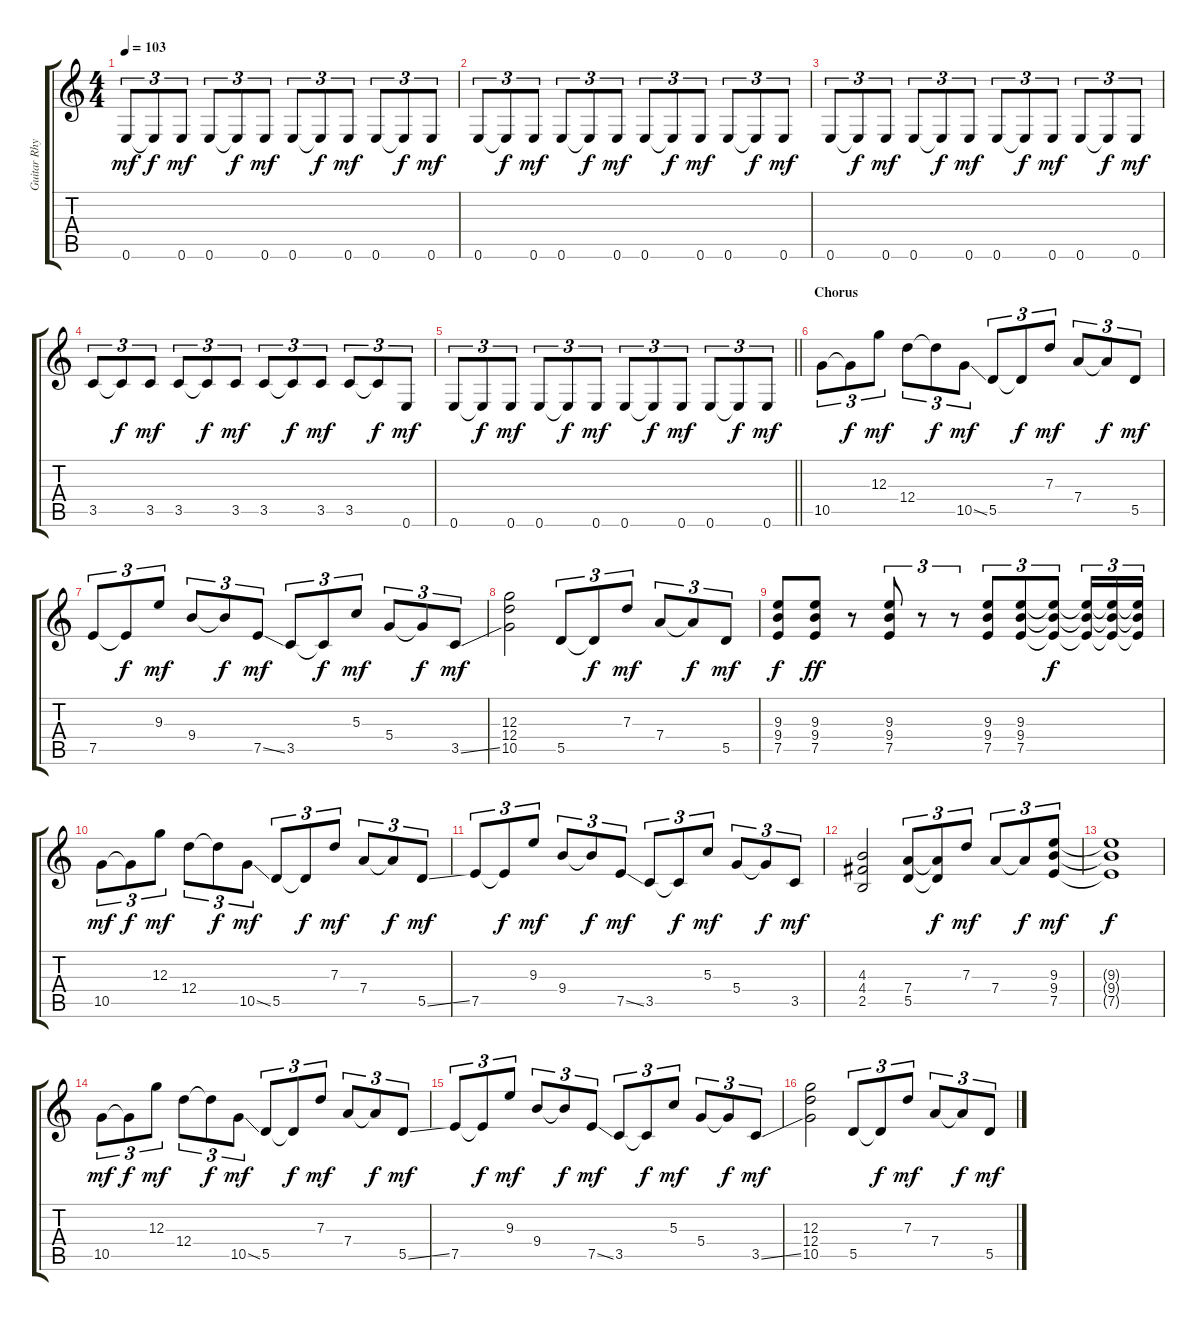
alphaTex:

\track ("Guitar Rhythm" "Guitar Rhy") {instrument overdrivenguitar}
\staff {score tabs}
\tuning (E4 B3 G3 D3 A2 E2) {hide}
\ts (4 4)
\tempo 103
\clef g2
\ks c
0.6.8{tu (3 2) dy mf} 0.6{t}.8{tu (3 2) dy f} 0.6.8{tu (3 2) dy mf} 0.6.8{tu (3 2)} 0.6{t}.8{tu (3 2) dy f} 0.6.8{tu (3 2) dy mf} 0.6.8{tu (3 2)} 0.6{t}.8{tu (3 2) dy f} 0.6.8{tu (3 2) dy mf} 0.6.8{tu (3 2)} 0.6{t}.8{tu (3 2) dy f} 0.6.8{tu (3 2) dy mf} |
0.6.8{tu (3 2)} 0.6{t}.8{tu (3 2) dy f} 0.6.8{tu (3 2) dy mf} 0.6.8{tu (3 2)} 0.6{t}.8{tu (3 2) dy f} 0.6.8{tu (3 2) dy mf} 0.6.8{tu (3 2)} 0.6{t}.8{tu (3 2) dy f} 0.6.8{tu (3 2) dy mf} 0.6.8{tu (3 2)} 0.6{t}.8{tu (3 2) dy f} 0.6.8{tu (3 2) dy mf} |
0.6.8{tu (3 2)} 0.6{t}.8{tu (3 2) dy f} 0.6.8{tu (3 2) dy mf} 0.6.8{tu (3 2)} 0.6{t}.8{tu (3 2) dy f} 0.6.8{tu (3 2) dy mf} 0.6.8{tu (3 2)} 0.6{t}.8{tu (3 2) dy f} 0.6.8{tu (3 2) dy mf} 0.6.8{tu (3 2)} 0.6{t}.8{tu (3 2) dy f} 0.6.8{tu (3 2) dy mf} |
3.5.8{tu (3 2)} 3.5{t}.8{tu (3 2) dy f} 3.5.8{tu (3 2) dy mf} 3.5.8{tu (3 2)} 3.5{t}.8{tu (3 2) dy f} 3.5.8{tu (3 2) dy mf} 3.5.8{tu (3 2)} 3.5{t}.8{tu (3 2) dy f} 3.5.8{tu (3 2) dy mf} 3.5.8{tu (3 2)} 3.5{t}.8{tu (3 2) dy f} 0.6.8{tu (3 2) dy mf} |
\barLineRight lightlight
0.6.8{tu (3 2)} 0.6{t}.8{tu (3 2) dy f} 0.6.8{tu (3 2) dy mf} 0.6.8{tu (3 2)} 0.6{t}.8{tu (3 2) dy f} 0.6.8{tu (3 2) dy mf} 0.6.8{tu (3 2)} 0.6{t}.8{tu (3 2) dy f} 0.6.8{tu (3 2) dy mf} 0.6.8{tu (3 2)} 0.6{t}.8{tu (3 2) dy f} 0.6.8{tu (3 2) dy mf} |
\section ("" "Chorus")
10.5.8{tu (3 2)} 10.5{t}.8{tu (3 2) dy f} 12.3.8{tu (3 2) dy mf} 12.4.8{tu (3 2)} 12.4{t}.8{tu (3 2) dy f} 10.5{ss}.8{tu (3 2) dy mf} 5.5.8{tu (3 2)} 5.5{t}.8{tu (3 2) dy f} 7.3.8{tu (3 2) dy mf} 7.4.8{tu (3 2)} 7.4{t}.8{tu (3 2) dy f} 5.5.8{tu (3 2) dy mf} |
7.5.8{tu (3 2)} 7.5{t}.8{tu (3 2) dy f} 9.3.8{tu (3 2) dy mf} 9.4.8{tu (3 2)} 9.4{t}.8{tu (3 2) dy f} 7.5{ss}.8{tu (3 2) dy mf} 3.5.8{tu (3 2)} 3.5{t}.8{tu (3 2) dy f} 5.3.8{tu (3 2) dy mf} 5.4.8{tu (3 2)} 5.4{t}.8{tu (3 2) dy f} 3.5{ss}.8{tu (3 2) dy mf} |
(12.3 12.4 10.5).2 5.5.8{tu (3 2)} 5.5{t}.8{tu (3 2) dy f} 7.3.8{tu (3 2) dy mf} 7.4.8{tu (3 2)} 7.4{t}.8{tu (3 2) dy f} 5.5.8{tu (3 2) dy mf} |
(9.3 9.4 7.5).8{dy f} (9.3 9.4 7.5).8{dy ff} r.8 (9.3 9.4 7.5).8{tu (3 2)} r.8{tu (3 2)} r.8{tu (3 2)} (9.3 9.4 7.5).8{tu (3 2)} (9.3 9.4 7.5).8{tu (3 2)} (9.3{t} 9.4{t} 7.5{t}).8{tu (3 2) dy f} (9.3{t} 9.4{t} 7.5{t}).16{tu (3 2)} (9.3{t} 9.4{t} 7.5{t}).16{tu (3 2)} (9.3{t} 9.4{t} 7.5{t}).16{tu (3 2)} |
10.5.8{tu (3 2) dy mf} 10.5{t}.8{tu (3 2) dy f} 12.3.8{tu (3 2) dy mf} 12.4.8{tu (3 2)} 12.4{t}.8{tu (3 2) dy f} 10.5{ss}.8{tu (3 2) dy mf} 5.5.8{tu (3 2)} 5.5{t}.8{tu (3 2) dy f} 7.3.8{tu (3 2) dy mf} 7.4.8{tu (3 2)} 7.4{t}.8{tu (3 2) dy f} 5.5{ss}.8{tu (3 2) dy mf} |
7.5.8{tu (3 2)} 7.5{t}.8{tu (3 2) dy f} 9.3.8{tu (3 2) dy mf} 9.4.8{tu (3 2)} 9.4{t}.8{tu (3 2) dy f} 7.5{ss}.8{tu (3 2) dy mf} 3.5.8{tu (3 2)} 3.5{t}.8{tu (3 2) dy f} 5.3.8{tu (3 2) dy mf} 5.4.8{tu (3 2)} 5.4{t}.8{tu (3 2) dy f} 3.5.8{tu (3 2) dy mf} |
(4.3 4.4 2.5).2 (7.4 5.5).8{tu (3 2)} (7.4{t} 5.5{t}).8{tu (3 2) dy f} 7.3.8{tu (3 2) dy mf} 7.4.8{tu (3 2)} 7.4{t}.8{tu (3 2) dy f} (9.3 9.4 7.5).8{tu (3 2) dy mf} |
(9.3{t} 9.4{t} 7.5{t}).1{dy f} |
10.5.8{tu (3 2) dy mf} 10.5{t}.8{tu (3 2) dy f} 12.3.8{tu (3 2) dy mf} 12.4.8{tu (3 2)} 12.4{t}.8{tu (3 2) dy f} 10.5{ss}.8{tu (3 2) dy mf} 5.5.8{tu (3 2)} 5.5{t}.8{tu (3 2) dy f} 7.3.8{tu (3 2) dy mf} 7.4.8{tu (3 2)} 7.4{t}.8{tu (3 2) dy f} 5.5{ss}.8{tu (3 2) dy mf} |
7.5.8{tu (3 2)} 7.5{t}.8{tu (3 2) dy f} 9.3.8{tu (3 2) dy mf} 9.4.8{tu (3 2)} 9.4{t}.8{tu (3 2) dy f} 7.5{ss}.8{tu (3 2) dy mf} 3.5.8{tu (3 2)} 3.5{t}.8{tu (3 2) dy f} 5.3.8{tu (3 2) dy mf} 5.4.8{tu (3 2)} 5.4{t}.8{tu (3 2) dy f} 3.5{ss}.8{tu (3 2) dy mf} |
(12.3 12.4 10.5).2 5.5.8{tu (3 2)} 5.5{t}.8{tu (3 2) dy f} 7.3.8{tu (3 2) dy mf} 7.4.8{tu (3 2)} 7.4{t}.8{tu (3 2) dy f} 5.5.8{tu (3 2) dy mf}
